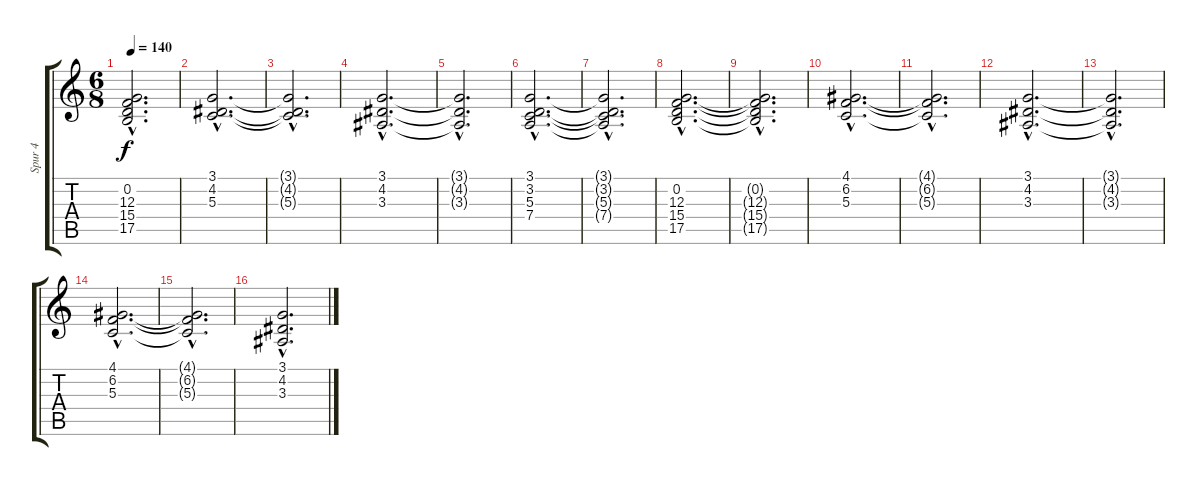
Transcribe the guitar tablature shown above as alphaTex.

\track ("Spur 4" "Spur 4") {instrument percussiveorgan}
\staff {score tabs}
\tuning (E4 B3 G3 D3 A2 E2) {hide}
\ts (6 8)
\tempo 140
\clef g2
\ks c
(0.2{hac t} 12.3{hac t} 15.4{hac t} 17.5{hac t}).2{d dy f} |
(3.1{hac} 4.2{hac} 5.3{hac}).2{d} |
(3.1{hac t} 4.2{hac t} 5.3{hac t}).2{d} |
(3.1{hac} 4.2{hac} 3.3{hac}).2{d} |
(3.1{hac t} 4.2{hac t} 3.3{hac t}).2{d} |
(3.1{hac} 3.2{hac} 5.3{hac} 7.4{hac}).2{d} |
(3.1{hac t} 3.2{hac t} 5.3{hac t} 7.4{hac t}).2{d} |
(0.2{hac} 12.3{hac} 15.4{hac} 17.5{hac}).2{d} |
(0.2{hac t} 12.3{hac t} 15.4{hac t} 17.5{hac t}).2{d} |
(4.1{hac} 6.2{hac} 5.3{hac}).2{d} |
(4.1{hac t} 6.2{hac t} 5.3{hac t}).2{d} |
(3.1{hac} 4.2{hac} 3.3{hac}).2{d} |
(3.1{hac t} 4.2{hac t} 3.3{hac t}).2{d} |
(4.1{hac} 6.2{hac} 5.3{hac}).2{d} |
(4.1{hac t} 6.2{hac t} 5.3{hac t}).2{d} |
(3.1{hac} 4.2{hac} 3.3{hac}).2{d}
